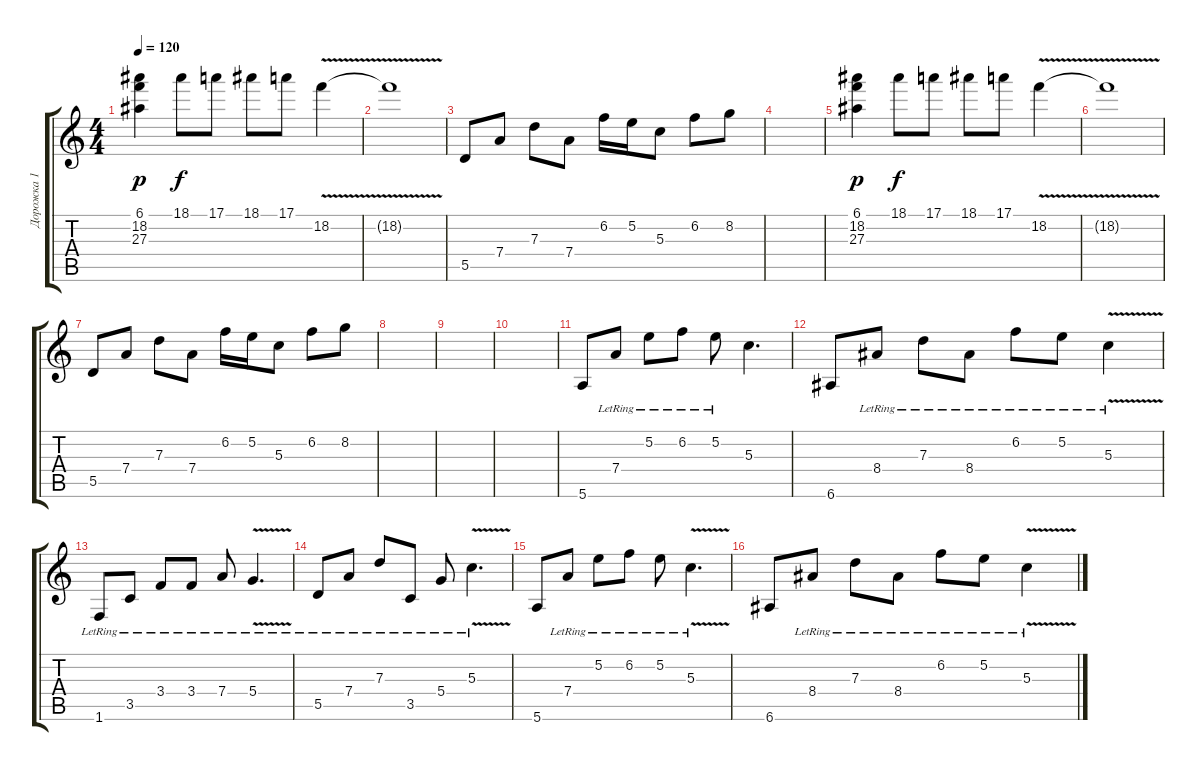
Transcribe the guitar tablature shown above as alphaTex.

\track ("Дорожка 1" "Дорожка 1") {instrument acousticguitarsteel}
\staff {score tabs}
\tuning (E4 B3 G3 D3 A2 E2) {hide}
\ts (4 4)
\tempo 120
\clef g2
\ks c
(6.1 18.2 27.3).4{dy p} 18.1.8{dy f} 17.1.8 18.1.8 17.1.8 18.2{v}.4 |
18.2{t}.1 |
5.5.8 7.4.8 7.3.8 7.4.8 6.2.16 5.2.16 5.3.8 6.2.8 8.2.8 |
|
(6.1 18.2 27.3).4{dy p} 18.1.8{dy f} 17.1.8 18.1.8 17.1.8 18.2{v}.4 |
18.2{t}.1 |
5.5.8 7.4.8 7.3.8 7.4.8 6.2.16 5.2.16 5.3.8 6.2.8 8.2.8 |
|
|
|
5.6.8{instrument electricguitarjazz} 7.4{lr}.8 5.2{lr}.8 6.2{lr}.8 5.2{lr}.8 5.3.4{d} |
6.6.8 8.4{lr}.8 7.3{lr}.8 8.4{lr}.8 6.2{lr}.8 5.2{lr}.8 5.3{v lr}.4 |
1.6{lr}.8 3.5{lr}.8 3.4{lr}.8 3.4{lr}.8 7.4{lr}.8 5.4{v lr}.4{d} |
5.5{lr}.8 7.4{lr}.8 7.3{lr}.8 3.5{lr}.8 5.4{lr}.8 5.3{v lr}.4{d} |
5.6.8{instrument electricguitarjazz} 7.4{lr}.8 5.2{lr}.8 6.2{lr}.8 5.2{lr}.8 5.3{v lr}.4{d} |
6.6.8 8.4{lr}.8 7.3{lr}.8 8.4{lr}.8 6.2{lr}.8 5.2{lr}.8 5.3{v lr}.4
